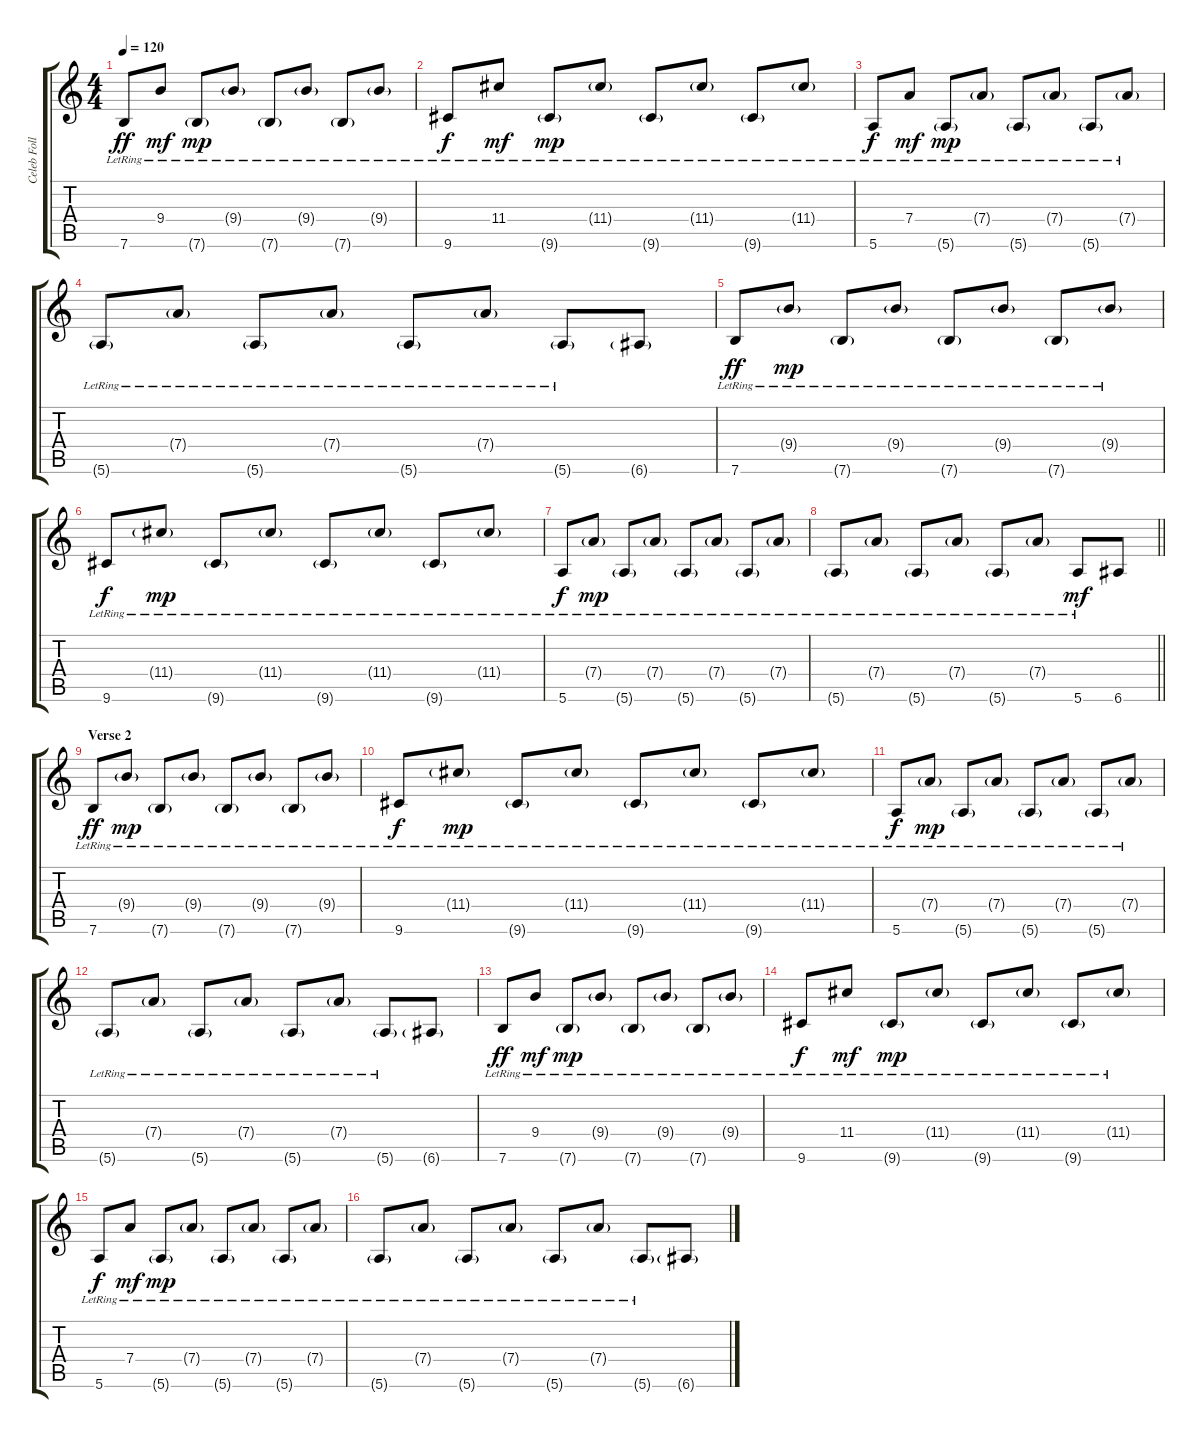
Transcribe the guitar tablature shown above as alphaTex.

\track ("Celeb Followill - Guitar I" "Celeb Foll") {instrument acousticguitarsteel}
\staff {score tabs}
\tuning (E4 B3 G3 D3 A2 E2) {hide}
\ts (4 4)
\tempo 120
\clef g2
\ks c
7.6{lr}.8{dy ff} 9.4{lr}.8{dy mf} 7.6{g lr}.8{dy mp} 9.4{g lr}.8 7.6{g lr}.8 9.4{g lr}.8 7.6{g lr}.8 9.4{g lr}.8 |
9.6{lr}.8{dy f} 11.4{lr}.8{dy mf} 9.6{g lr}.8{dy mp} 11.4{g lr}.8 9.6{g lr}.8 11.4{g lr}.8 9.6{g lr}.8 11.4{g lr}.8 |
5.6{lr}.8{dy f} 7.4{lr}.8{dy mf} 5.6{g lr}.8{dy mp} 7.4{g lr}.8 5.6{g lr}.8 7.4{g lr}.8 5.6{g lr}.8 7.4{g lr}.8 |
5.6{g lr}.8 7.4{g lr}.8 5.6{g lr}.8 7.4{g lr}.8 5.6{g lr}.8 7.4{g lr}.8 5.6{g lr}.8 6.6{g}.8 |
7.6{lr}.8{dy ff} 9.4{g lr}.8{dy mp} 7.6{g lr}.8 9.4{g lr}.8 7.6{g lr}.8 9.4{g lr}.8 7.6{g lr}.8 9.4{g lr}.8 |
9.6{lr}.8{dy f} 11.4{g lr}.8{dy mp} 9.6{g lr}.8 11.4{g lr}.8 9.6{g lr}.8 11.4{g lr}.8 9.6{g lr}.8 11.4{g lr}.8 |
5.6{lr}.8{dy f} 7.4{g lr}.8{dy mp} 5.6{g lr}.8 7.4{g lr}.8 5.6{g lr}.8 7.4{g lr}.8 5.6{g lr}.8 7.4{g lr}.8 |
\barLineRight lightlight
5.6{g lr}.8 7.4{g lr}.8 5.6{g lr}.8 7.4{g lr}.8 5.6{g lr}.8 7.4{g lr}.8 5.6{lr}.8{dy mf} 6.6.8 |
\section ("" "Verse 2")
7.6{lr}.8{dy ff} 9.4{g lr}.8{dy mp} 7.6{g lr}.8 9.4{g lr}.8 7.6{g lr}.8 9.4{g lr}.8 7.6{g lr}.8 9.4{g lr}.8 |
9.6{lr}.8{dy f} 11.4{g lr}.8{dy mp} 9.6{g lr}.8 11.4{g lr}.8 9.6{g lr}.8 11.4{g lr}.8 9.6{g lr}.8 11.4{g lr}.8 |
5.6{lr}.8{dy f} 7.4{g lr}.8{dy mp} 5.6{g lr}.8 7.4{g lr}.8 5.6{g lr}.8 7.4{g lr}.8 5.6{g lr}.8 7.4{g lr}.8 |
5.6{g lr}.8 7.4{g lr}.8 5.6{g lr}.8 7.4{g lr}.8 5.6{g lr}.8 7.4{g lr}.8 5.6{g lr}.8 6.6{g}.8 |
7.6{lr}.8{dy ff} 9.4{lr}.8{dy mf} 7.6{g lr}.8{dy mp} 9.4{g lr}.8 7.6{g lr}.8 9.4{g lr}.8 7.6{g lr}.8 9.4{g lr}.8 |
9.6{lr}.8{dy f} 11.4{lr}.8{dy mf} 9.6{g lr}.8{dy mp} 11.4{g lr}.8 9.6{g lr}.8 11.4{g lr}.8 9.6{g lr}.8 11.4{g lr}.8 |
5.6{lr}.8{dy f} 7.4{lr}.8{dy mf} 5.6{g lr}.8{dy mp} 7.4{g lr}.8 5.6{g lr}.8 7.4{g lr}.8 5.6{g lr}.8 7.4{g lr}.8 |
5.6{g lr}.8 7.4{g lr}.8 5.6{g lr}.8 7.4{g lr}.8 5.6{g lr}.8 7.4{g lr}.8 5.6{g lr}.8 6.6{g}.8
